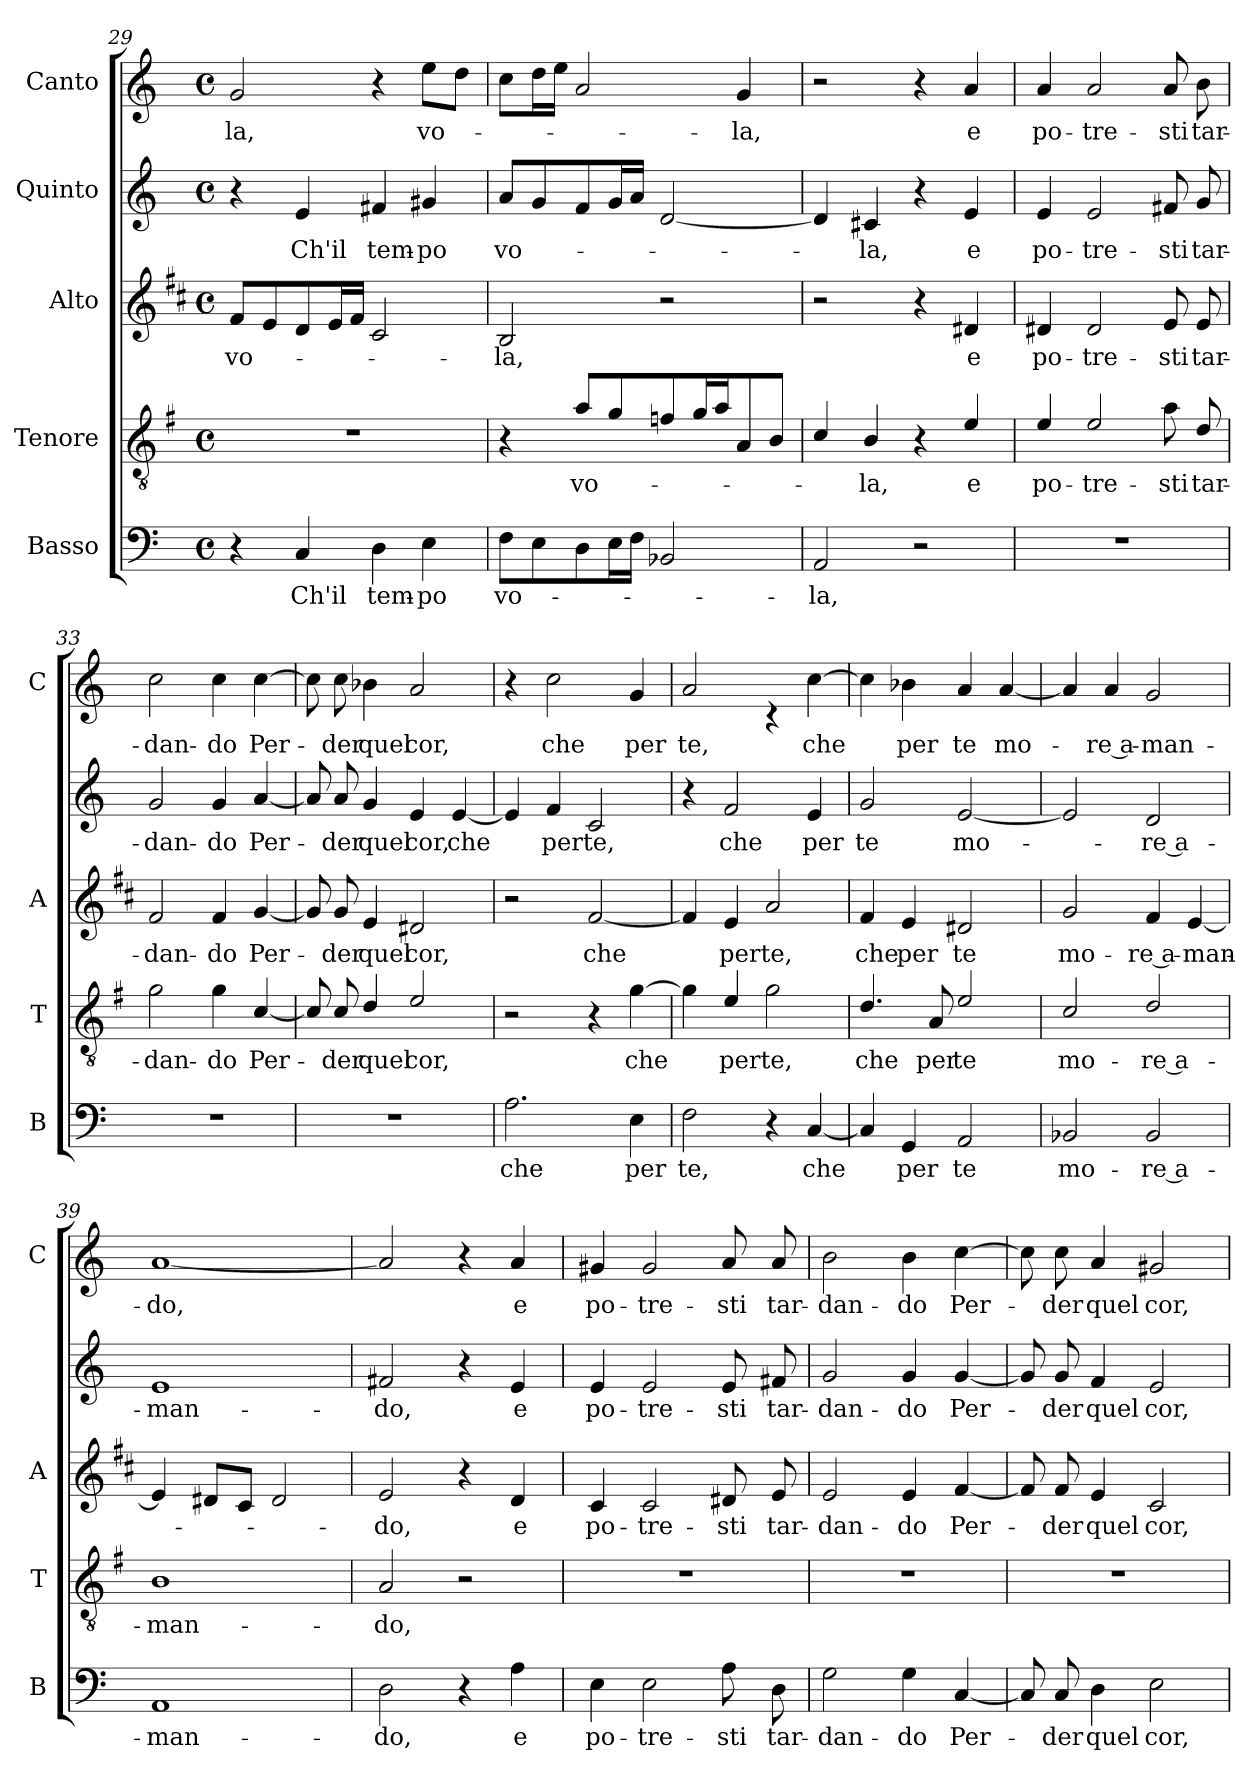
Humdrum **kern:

**kern	**text	**kern	**text	**kern	**text	**kern	**text	**kern	**text
*part5	*part5	*part4	*part4	*part3	*part3	*part2	*part2	*part1	*part1
*staff5	*staff5	*staff4	*staff4	*staff3	*staff3	*staff2	*staff2	*staff1	*staff1
*I"Basso	*	*I"Tenore	*	*I"Alto	*	*I"Quinto	*	*I"Canto	*
*I'B	*	*I'T	*	*I'A	*	*	*	*I'C	*
*clefF4	*	*clefGv2	*	*clefG2	*	*clefG2	*	*clefG2	*
*	*	*ITrd4c7	*	*ITrd1c2	*	*	*	*	*
*k[]	*	*k[]	*	*k[]	*	*k[]	*	*k[]	*
*C:	*	*C:	*	*C:	*	*C:	*	*C:	*
*M4/4	*	*M4/4	*	*M4/4	*	*M4/4	*	*M4/4	*
*met(c)	*	*met(c)	*	*met(c)	*	*met(c)	*	*met(c)	*
=29	=29	=29	=29	=29	=29	=29	=29	=29	=29
!	!	!	!	!	!LO:LY:b	!	!	!	!LO:LY:b
4r	.	1r	.	8e/L	vo-	4r	.	2g/	-la,
.	.	.	.	8d/	.	.	.	.	.
!	!LO:LY:b	!	!	!	!	!	!LO:LY:b	!	!
4C/	Ch'il	.	.	8c/	.	4e/	Ch'il	.	.
.	.	.	.	16d/L	.	.	.	.	.
.	.	.	.	16e/JJ	.	.	.	.	.
!	!LO:LY:b	!	!	!	!	!	!LO:LY:b	!	!
4D\	tem-	.	.	2B/	.	4f#X/	tem-	4r	.
!	!LO:LY:b	!	!	!	!	!	!LO:LY:b	!	!LO:LY:b
4E\	-po	.	.	.	.	4g#X/	-po	8ee\L	vo-
.	.	.	.	.	.	.	.	8dd\J	.
=30	=30	=30	=30	=30	=30	=30	=30	=30	=30
!	!LO:LY:b	!	!	!	!LO:LY:b	!	!LO:LY:b	!	!
8F\L	vo-	4r	.	2A/	-la,	8a/L	vo-	8cc\L	.
8E\	.	.	.	.	.	8g/	.	16dd\L	.
.	.	.	.	.	.	.	.	16ee\JJ	.
!	!	!	!LO:LY:b	!	!	!	!	!	!
8D\	.	8d/L	vo-	.	.	8f/	.	2a/	.
16E\L	.	8c/	.	.	.	16g/L	.	.	.
16F\JJ	.	.	.	.	.	16a/JJ	.	.	.
2BB-X/	.	8B-X/	.	2r	.	[2d/	.	.	.
.	.	16c/L	.	.	.	.	.	.	.
.	.	16d/J	.	.	.	.	.	.	.
!	!	!	!	!	!	!	!	!	!LO:LY:b
.	.	8D/	.	.	.	.	.	4g/	-la,
.	.	8E/J	.	.	.	.	.	.	.
=31	=31	=31	=31	=31	=31	=31	=31	=31	=31
!	!LO:LY:b	!	!	!	!	!	!	!	!
2AA/	-la,	4F/	.	2r	.	4d/]	.	2r	.
!	!	!	!LO:LY:b	!	!	!	!LO:LY:b	!	!
.	.	4E/	-la,	.	.	4c#X/	-la,	.	.
2r	.	4r	.	4r	.	4r	.	4r	.
!	!	!	!LO:LY:b	!	!LO:LY:b	!	!LO:LY:b	!	!LO:LY:b
.	.	4A/	e	4c#X/	e	4e/	e	4a/	e
=32	=32	=32	=32	=32	=32	=32	=32	=32	=32
!	!	!	!LO:LY:b	!	!LO:LY:b	!	!LO:LY:b	!	!LO:LY:b
1r	.	4A/	po-	4c#X/	po-	4e/	po-	4a/	po-
!	!	!	!LO:LY:b	!	!LO:LY:b	!	!LO:LY:b	!	!LO:LY:b
.	.	2A/	-tre-	2c#/	-tre-	2e/	-tre-	2a/	-tre-
!	!	!	!LO:LY:b	!	!LO:LY:b	!	!LO:LY:b	!	!LO:LY:b
.	.	8d\	-sti	8d/	-sti	8f#X/	-sti	8a/	-sti
!	!	!	!LO:LY:b	!	!LO:LY:b	!	!LO:LY:b	!	!LO:LY:b
.	.	8G/	tar-	8d/	tar-	8g/	tar-	8b\	tar-
=33	=33	=33	=33	=33	=33	=33	=33	=33	=33
!	!	!	!LO:LY:b	!	!LO:LY:b	!	!LO:LY:b	!	!LO:LY:b
1r	.	2c\	-dan-	2e/	-dan-	2g/	-dan-	2cc\	-dan-
!	!	!	!LO:LY:b	!	!LO:LY:b	!	!LO:LY:b	!	!LO:LY:b
.	.	4c\	-do	4e/	-do	4g/	-do	4cc\	-do
!	!	!	!LO:LY:b	!	!LO:LY:b	!	!LO:LY:b	!	!LO:LY:b
.	.	[4F/	Per-	[4f/	Per-	[4a/	Per-	[4cc\	Per-
!!LO:PB:g=z
=34	=34	=34	=34	=34	=34	=34	=34	=34	=34
1r	.	8F/]	.	8f/]	.	8a/]	.	8cc\]	.
!	!	!	!LO:LY:b	!	!LO:LY:b	!	!LO:LY:b	!	!LO:LY:b
.	.	8F/	-der	8f/	-der	8a/	-der	8cc\	-der
!	!	!	!LO:LY:b	!	!LO:LY:b	!	!LO:LY:b	!	!LO:LY:b
.	.	4G/	quel	4d/	quel	4g/	quel	4b-X\	quel
!	!	!	!LO:LY:b	!	!LO:LY:b	!	!LO:LY:b	!	!LO:LY:b
.	.	2A/	cor,	2c#X/	cor,	4e/	cor,	2a/	cor,
!	!	!	!	!	!	!	!LO:LY:b	!	!
.	.	.	.	.	.	[4e/	che	.	.
=35	=35	=35	=35	=35	=35	=35	=35	=35	=35
!	!LO:LY:b	!	!	!	!	!	!	!	!
2.A\	che	2r	.	2r	.	4e/]	.	4r	.
!	!	!	!	!	!	!	!LO:LY:b	!	!LO:LY:b
.	.	.	.	.	.	4f/	per	2cc\	che
!	!	!	!	!	!LO:LY:b	!	!LO:LY:b	!	!
.	.	4r	.	[2e/	che	2c/	te,	.	.
!	!LO:LY:b	!	!LO:LY:b	!	!	!	!	!	!LO:LY:b
4E\	per	[4c\	che	.	.	.	.	4g/	per
=36	=36	=36	=36	=36	=36	=36	=36	=36	=36
!	!LO:LY:b	!	!	!	!	!	!	!	!LO:LY:b
2F\	te,	4c\]	.	4e/]	.	4r	.	2a/	te,
!	!	!	!LO:LY:b	!	!LO:LY:b	!	!LO:LY:b	!	!
.	.	4A/	per	4d/	per	2f/	che	.	.
!	!	!	!LO:LY:b	!	!LO:LY:b	!	!	!	!
4r	.	2c\	te,	2g/	te,	.	.	4rc	.
!	!LO:LY:b	!	!	!	!	!	!LO:LY:b	!	!LO:LY:b
[4C/	che	.	.	.	.	4e/	per	[4cc\	che
=37	=37	=37	=37	=37	=37	=37	=37	=37	=37
!	!	!	!LO:LY:b	!	!LO:LY:b	!	!LO:LY:b	!	!
4C/]	.	4.G/	che	4e/	che	2g/	te	4cc\]	.
!	!LO:LY:b	!	!	!	!LO:LY:b	!	!	!	!LO:LY:b
4GG/	per	.	.	4d/	per	.	.	4b-X\	per
!	!	!	!LO:LY:b	!	!	!	!	!	!
.	.	8D/	per	.	.	.	.	.	.
!	!LO:LY:b	!	!LO:LY:b	!	!LO:LY:b	!	!LO:LY:b	!	!LO:LY:b
2AA/	te	2A/	te	2c#X/	te	[2e/	mo-	4a/	te
!	!	!	!	!	!	!	!	!	!LO:LY:b
.	.	.	.	.	.	.	.	[4a/	mo-
=38	=38	=38	=38	=38	=38	=38	=38	=38	=38
!	!LO:LY:b	!	!LO:LY:b	!	!LO:LY:b	!	!	!	!
2BB-X/	mo-	2F/	mo-	2f/	mo-	2e/]	.	4a/]	.
!	!	!	!	!	!	!	!	!	!LO:LY:b
.	.	.	.	.	.	.	.	4a/	-re a-
!	!LO:LY:b	!	!LO:LY:b	!	!LO:LY:b	!	!LO:LY:b	!	!LO:LY:b
2BB-/	-re a-	2G/	-re a-	4e/	-re a-	2d/	-re a-	2g/	-man-
!	!	!	!	!	!LO:LY:b	!	!	!	!
.	.	.	.	[4d/	-man-	.	.	.	.
=39	=39	=39	=39	=39	=39	=39	=39	=39	=39
!	!LO:LY:b	!	!LO:LY:b	!	!	!	!LO:LY:b	!	!LO:LY:b
1AA	-man-	1E	-man-	4d/]	.	1e	-man-	[1a	-do,
.	.	.	.	8c#X/L	.	.	.	.	.
.	.	.	.	8B/J	.	.	.	.	.
.	.	.	.	2c#/	.	.	.	.	.
=40	=40	=40	=40	=40	=40	=40	=40	=40	=40
!	!LO:LY:b	!	!LO:LY:b	!	!LO:LY:b	!	!LO:LY:b	!	!
2D\	-do,	2D/	-do,	2d/	-do,	2f#X/	-do,	2a/]	.
4r	.	2r	.	4r	.	4r	.	4r	.
!	!LO:LY:b	!	!	!	!LO:LY:b	!	!LO:LY:b	!	!LO:LY:b
4A\	e	.	.	4c/	e	4e/	e	4a/	e
!!LO:LB:g=z
=41	=41	=41	=41	=41	=41	=41	=41	=41	=41
!	!LO:LY:b	!	!	!	!LO:LY:b	!	!LO:LY:b	!	!LO:LY:b
4E\	po-	1r	.	4B/	po-	4e/	po-	4g#X/	po-
!	!LO:LY:b	!	!	!	!LO:LY:b	!	!LO:LY:b	!	!LO:LY:b
2E\	-tre-	.	.	2B/	-tre-	2e/	-tre-	2g#/	-tre-
!	!LO:LY:b	!	!	!	!LO:LY:b	!	!LO:LY:b	!	!LO:LY:b
8A\	-sti	.	.	8c#X/	-sti	8e/	-sti	8a/	-sti
!	!LO:LY:b	!	!	!	!LO:LY:b	!	!LO:LY:b	!	!LO:LY:b
8D\	tar-	.	.	8d/	tar-	8f#X/	tar-	8a/	tar-
=42	=42	=42	=42	=42	=42	=42	=42	=42	=42
!	!LO:LY:b	!	!	!	!LO:LY:b	!	!LO:LY:b	!	!LO:LY:b
2G\	-dan-	1r	.	2d/	-dan-	2g/	-dan-	2b\	-dan-
!	!LO:LY:b	!	!	!	!LO:LY:b	!	!LO:LY:b	!	!LO:LY:b
4G\	-do	.	.	4d/	-do	4g/	-do	4b\	-do
!	!LO:LY:b	!	!	!	!LO:LY:b	!	!LO:LY:b	!	!LO:LY:b
[4C/	Per-	.	.	[4e/	Per-	[4g/	Per-	[4cc\	Per-
=43	=43	=43	=43	=43	=43	=43	=43	=43	=43
8C/]	.	1r	.	8e/]	.	8g/]	.	8cc\]	.
!	!LO:LY:b	!	!	!	!LO:LY:b	!	!LO:LY:b	!	!LO:LY:b
8C/	-der	.	.	8e/	-der	8g/	-der	8cc\	-der
!	!LO:LY:b	!	!	!	!LO:LY:b	!	!LO:LY:b	!	!LO:LY:b
4D\	quel	.	.	4d/	quel	4f/	quel	4a/	quel
!	!LO:LY:b	!	!	!	!LO:LY:b	!	!LO:LY:b	!	!LO:LY:b
2E\	cor,	.	.	2B/	cor,	2e/	cor,	2g#X/	cor,
=	=	=	=	=	=	=	=	=	=
*-	*-	*-	*-	*-	*-	*-	*-	*-	*-
